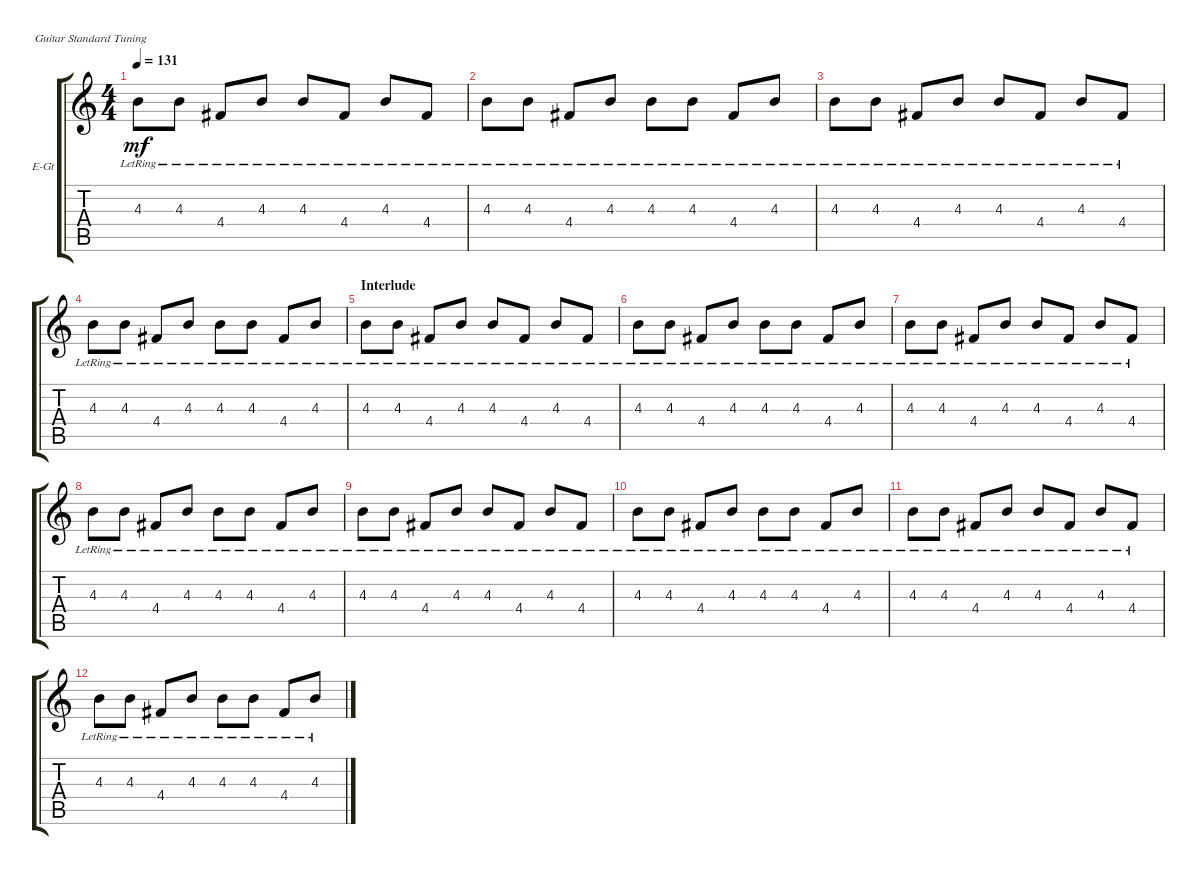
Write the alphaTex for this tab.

\defaultSystemsLayout 4
\bracketExtendMode groupsimilarinstruments
\firstSystemTrackNameOrientation horizontal
\otherSystemsTrackNameOrientation horizontal
\track ("Guitar 3 (Slight Dist)" "E-Gt") {instrument distortionguitar}
\staff {score tabs}
\tuning (E4 B3 G3 D3 A2 E2)
\ts (4 4)
\tempo 131
\clef g2
\ks c
4.3{lr}.8{dy mf} 4.3{lr}.8 4.4{lr}.8 4.3{lr}.8 4.3{lr}.8 4.4{lr}.8 4.3{lr}.8 4.4{lr}.8 |
4.3{lr}.8 4.3{lr}.8 4.4{lr}.8 4.3{lr}.8 4.3{lr}.8 4.3{lr}.8 4.4{lr}.8 4.3{lr}.8 |
4.3{lr}.8 4.3{lr}.8 4.4{lr}.8 4.3{lr}.8 4.3{lr}.8 4.4{lr}.8 4.3{lr}.8 4.4{lr}.8 |
4.3{lr}.8 4.3{lr}.8 4.4{lr}.8 4.3{lr}.8 4.3{lr}.8 4.3{lr}.8 4.4{lr}.8 4.3{lr}.8 |
\section ("" "Interlude")
4.3{lr}.8 4.3{lr}.8 4.4{lr}.8 4.3{lr}.8 4.3{lr}.8 4.4{lr}.8 4.3{lr}.8 4.4{lr}.8 |
4.3{lr}.8 4.3{lr}.8 4.4{lr}.8 4.3{lr}.8 4.3{lr}.8 4.3{lr}.8 4.4{lr}.8 4.3{lr}.8 |
4.3{lr}.8 4.3{lr}.8 4.4{lr}.8 4.3{lr}.8 4.3{lr}.8 4.4{lr}.8 4.3{lr}.8 4.4{lr}.8 |
4.3{lr}.8 4.3{lr}.8 4.4{lr}.8 4.3{lr}.8 4.3{lr}.8 4.3{lr}.8 4.4{lr}.8 4.3{lr}.8 |
4.3{lr}.8 4.3{lr}.8 4.4{lr}.8 4.3{lr}.8 4.3{lr}.8 4.4{lr}.8 4.3{lr}.8 4.4{lr}.8 |
4.3{lr}.8 4.3{lr}.8 4.4{lr}.8 4.3{lr}.8 4.3{lr}.8 4.3{lr}.8 4.4{lr}.8 4.3{lr}.8 |
4.3{lr}.8 4.3{lr}.8 4.4{lr}.8 4.3{lr}.8 4.3{lr}.8 4.4{lr}.8 4.3{lr}.8 4.4{lr}.8 |
4.3{lr}.8 4.3{lr}.8 4.4{lr}.8 4.3{lr}.8 4.3{lr}.8 4.3{lr}.8 4.4{lr}.8 4.3{lr}.8
